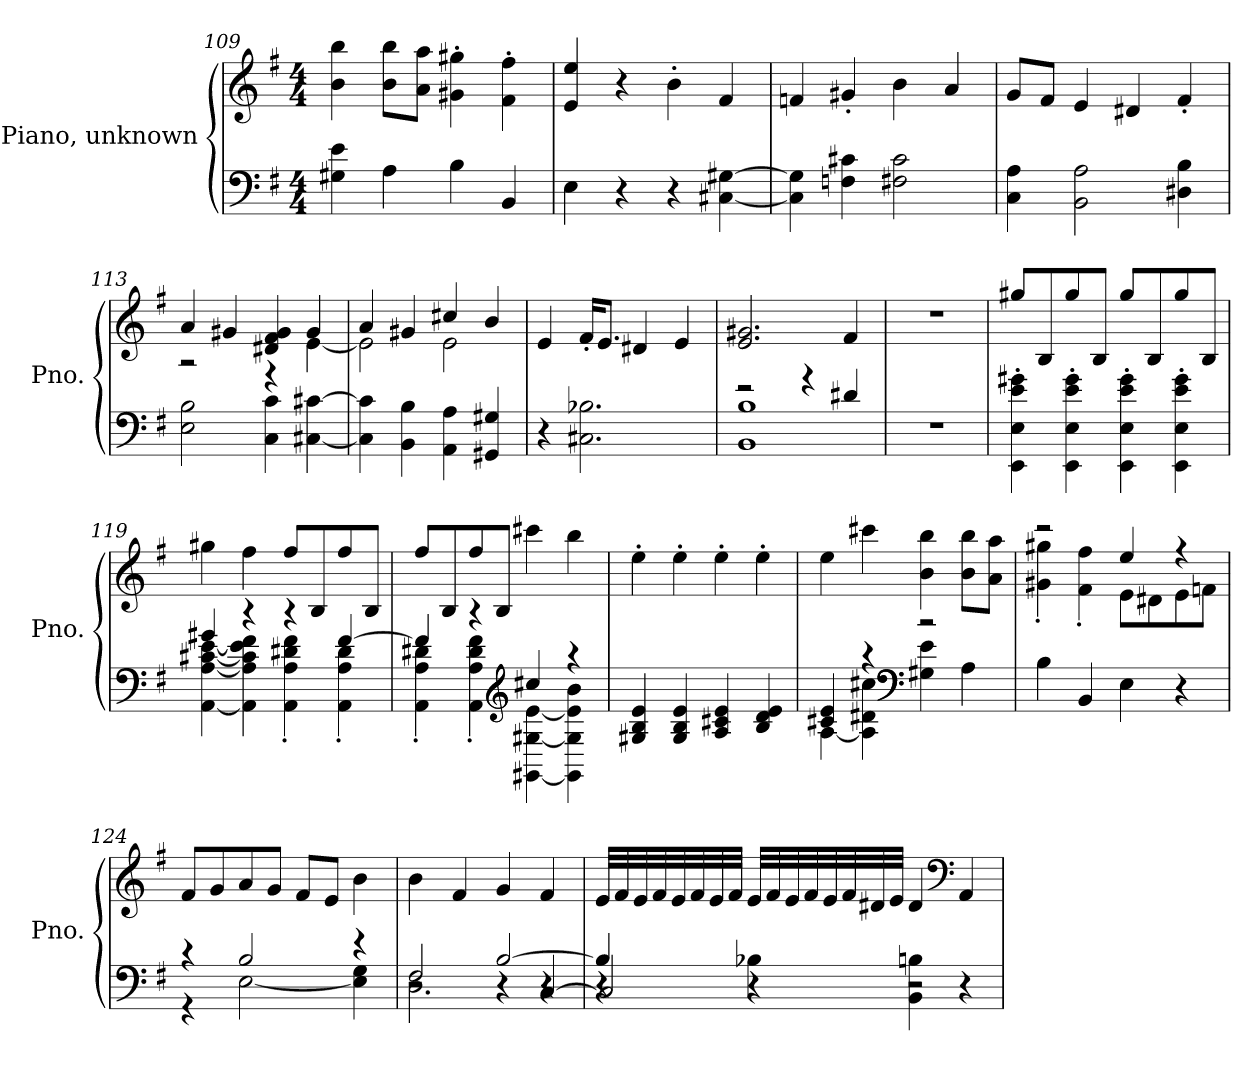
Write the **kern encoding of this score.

**kern	**kern
*part1	*part1
*staff2	*staff1
*I"Piano, unknown	*
*I'Pno.	*
!!LO:LB:g=z
*clefF4	*clefG2
*k[f#]	*k[f#]
*M4/4	*M4/4
=109	=109
4G#X\ 4e\	4b\ 4bb\
4A\	8b\ 8bb\L
.	8a\ 8aa\J
4B\	4g#X\' 4gg#X\'
4BB/	4f#\' 4ff#\'
=110	=110
4E\	4e/ 4ee/
4r	4r
4r	4b'\
[4C#X\ [4G#X\	4f#/
=111	=111
4C#\] 4G#\]	4fn/
4Fn\ 4c#X\	4g#X'/
2F#X\ 2c#\	4b\
.	4a/
=112	=112
4C\ 4A\	8g/L
.	8f#/J
2BB\ 2A\	4e/
.	4d#X/
4D#X\ 4B\	4f#'/
=113	=113
*	*^
2E\ 2B\	4a/	2r
.	4g#X/	.
4C\ 4c\	4d#X/ 4f#/ 4g#/	4r
[4C#X\ [4c#X\	4g#/	[4e\
=114	=114	=114
4C#\] 4c#\]	4a/	2e\]
4BB\ 4B\	4g#X/	.
4AA\ 4A\	4cc#X/	2e\
4GG#X/ 4G#X/	4b/	.
*	*v	*v
!!LO:LB:g=z
=115	=115
4r	4e/
2.C#X\ 2.B-X\	16f#'/KL
.	8.e/J
.	4d#X/
.	4e/
=116	=116
*^	*
2r	1BB 1B	2.e/ 2.g#X/
4r	.	.
4d#X/	.	4f#/
*v	*v	*
=117	=117
1r	1r
=118	=118
4EE\' 4E\' 4e\' 4g#X\'	8gg#X/L
.	8B/
4EE\' 4E\' 4e\' 4g#\'	8gg#/
.	8B/J
4EE\' 4E\' 4e\' 4g#\'	8gg#/L
.	8B/
4EE\' 4E\' 4e\' 4g#\'	8gg#/
.	8B/J
=119	=119
*^	*
4g#X/	[4AA\ [4A\ [4c#X\ [4e\	4gg#X\
4r	4AA\] 4A\] 4c#\] 4e\] 4f#\	4ff#\
4r	4AA\' 4A\' 4d#X\' 4f#\'	8ff#/L
.	.	8B/
[4f#/	4AA\' 4A\' 4d#\'	8ff#/
.	.	8B/J
=120	=120	=120
4f#/]	4AA\' 4A\' 4d#X\'	8ff#/L
.	.	8B/
4r	4AA\' 4A\' 4d#\' 4f#\'	8ff#/
.	.	8B/J
*clefG2	*	*
4cc#X/	[4GG#X\ [4G#X\ [4e\	4ccc#X\
4r	4GG#\] 4G#\] 4e\] 4b\	4bb\
*v	*v	*
!!LO:LB:g=z
=121	=121
4G#X/ 4B/ 4e/	4ee'\
4G#/ 4B/ 4e/	4ee'\
4A/ 4c#X/ 4e/	4ee'\
4B/ 4d/ 4e/	4ee'\
=122	=122
*^	*
4c#X/ 4e/	[4A\	4ee\
4r	4A\] 4d#X\ 4cc#X\	4ccc#X\
*clefF4	*	*
2r	4G#X\ 4e\	4b\ 4bb\
.	4A\	8b\ 8bb\L
.	.	8a\ 8aa\J
*v	*v	*
=123	=123
*	*^
4B\	2r	4g#X\' 4gg#X\'
4BB/	.	4f#\' 4ff#\'
4E\	4ee/	8e\L
.	.	8d#X\
4r	4r	8e\
.	.	8fn\J
*	*v	*v
=124	=124
*^	*
4r	4r	8f#/L
.	.	8g/
2B/	[2E\	8a/
.	.	8g/J
.	.	8f#/L
.	.	8e/J
4r	4E\] 4G\	4b\
=125	=125	=125
*	*^	*
2F#/	2.D\	2r	4b\
.	.	.	4f#/
[2B/	.	4r	4g/
.	4r	[4C/	4f#/
!!LO:PB:g=z
=126	=126	=126	=126
4B/]	4r	2C/]	32e/LLL
.	.	.	32f#/
.	.	.	32e/
.	.	.	32f#/
.	.	.	32e/
.	.	.	32f#/
.	.	.	32e/
.	.	.	32f#/JJJ
4r	4B-X\	.	32e/LLL
.	.	.	32f#/
.	.	.	32e/
.	.	.	32f#/
.	.	.	32e/
.	.	.	32f#/
.	.	.	32d#X/
.	.	.	32e/JJJ
2r	4BB\ 4Bn\	2r	4d#/
*	*	*	*clefF4
.	4r	.	4AA/
*v	*v	*v	*
=	=
*-	*-
